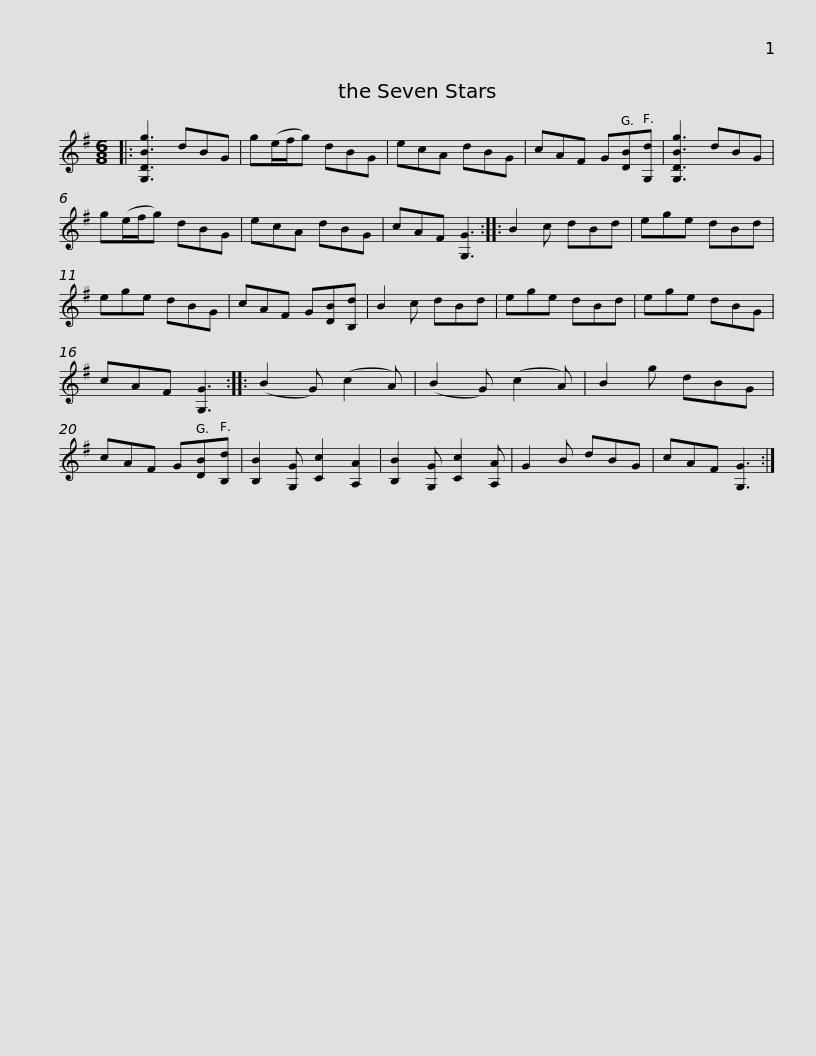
X:1
L:1/8
M:6/8
I:linebreak $
K:G
V:1 treble
V:1
|: [G,DBg]3 dBG | g(e/f/g) dBG | ecA dBG | cAF G[DB][G,d] | [G,DBg]3 dBG | %5
 g(e/f/g) dBG | ecA dBG |$ cAF [G,G]3 :: B2 c dBd | ege dBd | %10
 ege dBG | cAF G[DB][B,d] | B2 c dBd | ege dBd | ege dBG |$ %15
 cAF [G,G]3 :: (B2 G) (c2 A) | (B2 G) (c2 A) | B2 g dBG | cAF G[DB][B,d] | %20
 [B,B]2 [G,G] [Cc]2 [A,A]2 | [B,B]2 [G,G] [Cc]2 [A,A] | G2 B dBG |$ cAF [G,G]3 :| %24
